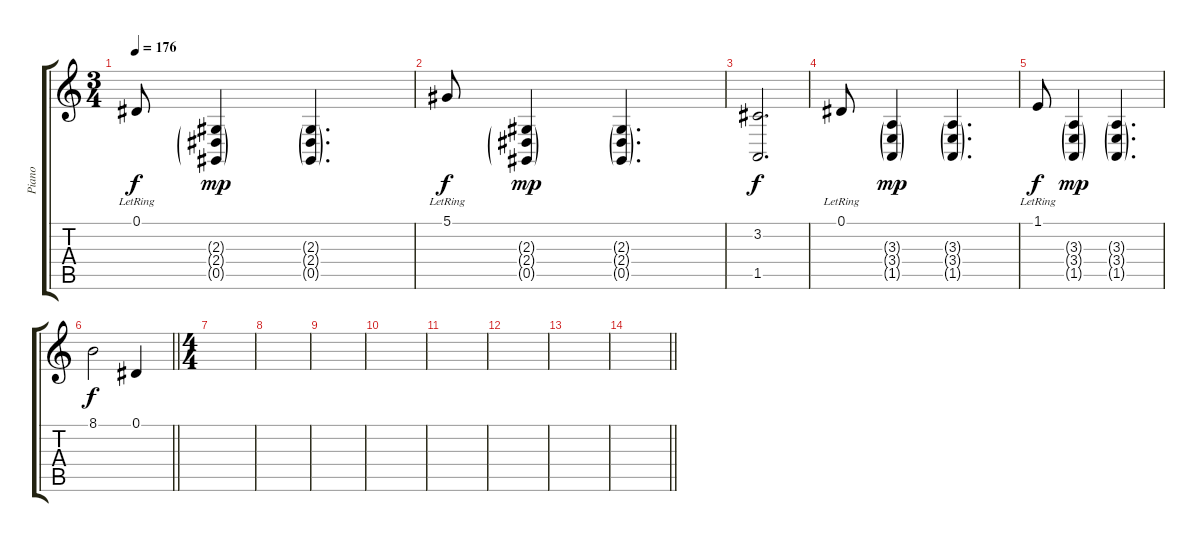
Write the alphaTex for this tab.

\track ("Piano" "Piano") {instrument electricgrandpiano}
\staff {score tabs}
\tuning (Eb4 Bb3 Gb3 Db3 Ab2 Db2) {hide}
\ts (3 4)
\tempo 176
\clef g2
\ks c
0.1{lr}.8{dy f} (2.3{g} 2.4{g} 0.5{g}).4{dy mp} (2.3{g} 2.4{g} 0.5{g}).4{d} |
5.1{lr}.8{dy f} (2.3{g} 2.4{g} 0.5{g}).4{dy mp} (2.3{g} 2.4{g} 0.5{g}).4{d} |
(3.2 1.5).2{d dy f} |
0.1{lr}.8 (3.3{g} 3.4{g} 1.5{g}).4{dy mp} (3.3{g} 3.4{g} 1.5{g}).4{d} |
1.1{lr}.8{dy f} (3.3{g} 3.4{g} 1.5{g}).4{dy mp} (3.3{g} 3.4{g} 1.5{g}).4{d} |
\barLineRight lightlight
8.1.2{dy f} 0.1.4 |
\ts (4 4)
|
|
|
|
|
|
|
\barLineRight lightlight
